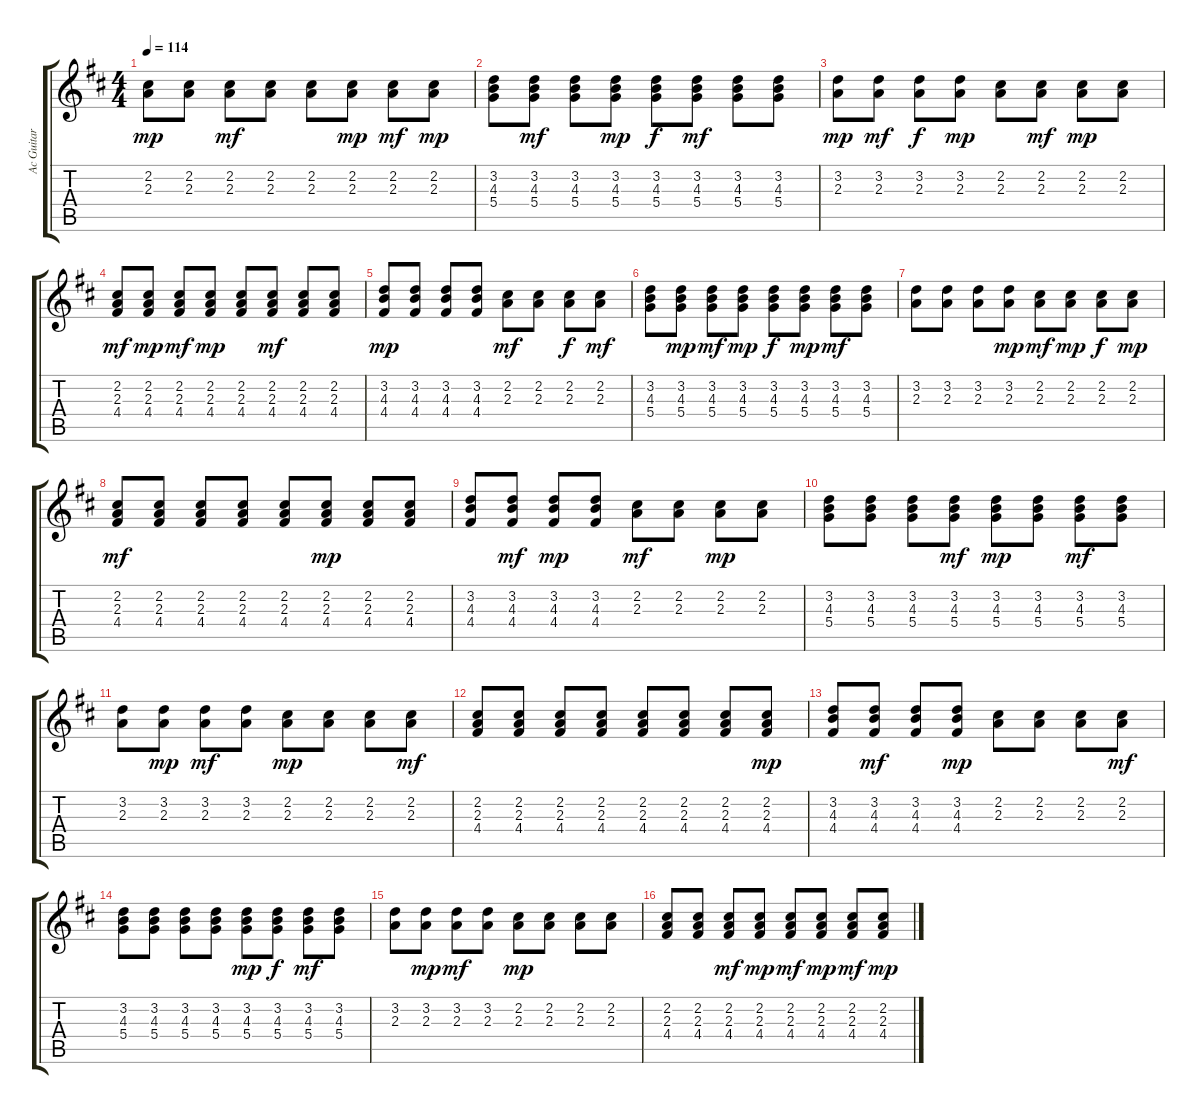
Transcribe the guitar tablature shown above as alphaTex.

\track ("Ac Guitar" "Ac Guitar") {instrument acousticguitarsteel}
\staff {score tabs}
\tuning (E4 B3 G3 D3 A2 E2) {hide}
\ts (4 4)
\tempo 114
\clef g2
\ks d
(2.2 2.3).8{dy mp} (2.2 2.3).8 (2.2 2.3).8{dy mf} (2.2 2.3).8 (2.2 2.3).8 (2.2 2.3).8{dy mp} (2.2 2.3).8{dy mf} (2.2 2.3).8{dy mp} |
(3.2 4.3 5.4).8 (3.2 4.3 5.4).8{dy mf} (3.2 4.3 5.4).8 (3.2 4.3 5.4).8{dy mp} (3.2 4.3 5.4).8{dy f} (3.2 4.3 5.4).8{dy mf} (3.2 4.3 5.4).8 (3.2 4.3 5.4).8 |
(3.2 2.3).8{dy mp} (3.2 2.3).8{dy mf} (3.2 2.3).8{dy f} (3.2 2.3).8{dy mp} (2.2 2.3).8 (2.2 2.3).8{dy mf} (2.2 2.3).8{dy mp} (2.2 2.3).8 |
(2.2 2.3 4.4).8{dy mf} (2.2 2.3 4.4).8{dy mp} (2.2 2.3 4.4).8{dy mf} (2.2 2.3 4.4).8{dy mp} (2.2 2.3 4.4).8 (2.2 2.3 4.4).8{dy mf} (2.2 2.3 4.4).8 (2.2 2.3 4.4).8 |
(3.2 4.3 4.4).8{dy mp} (3.2 4.3 4.4).8 (3.2 4.3 4.4).8 (3.2 4.3 4.4).8 (2.2 2.3).8{dy mf} (2.2 2.3).8 (2.2 2.3).8{dy f} (2.2 2.3).8{dy mf} |
(3.2 4.3 5.4).8 (3.2 4.3 5.4).8{dy mp} (3.2 4.3 5.4).8{dy mf} (3.2 4.3 5.4).8{dy mp} (3.2 4.3 5.4).8{dy f} (3.2 4.3 5.4).8{dy mp} (3.2 4.3 5.4).8{dy mf} (3.2 4.3 5.4).8 |
(3.2 2.3).8 (3.2 2.3).8 (3.2 2.3).8 (3.2 2.3).8{dy mp} (2.2 2.3).8{dy mf} (2.2 2.3).8{dy mp} (2.2 2.3).8{dy f} (2.2 2.3).8{dy mp} |
(2.2 2.3 4.4).8{dy mf} (2.2 2.3 4.4).8 (2.2 2.3 4.4).8 (2.2 2.3 4.4).8 (2.2 2.3 4.4).8 (2.2 2.3 4.4).8{dy mp} (2.2 2.3 4.4).8 (2.2 2.3 4.4).8 |
(3.2 4.3 4.4).8 (3.2 4.3 4.4).8{dy mf} (3.2 4.3 4.4).8{dy mp} (3.2 4.3 4.4).8 (2.2 2.3).8{dy mf} (2.2 2.3).8 (2.2 2.3).8{dy mp} (2.2 2.3).8 |
(3.2 4.3 5.4).8 (3.2 4.3 5.4).8 (3.2 4.3 5.4).8 (3.2 4.3 5.4).8{dy mf} (3.2 4.3 5.4).8{dy mp} (3.2 4.3 5.4).8 (3.2 4.3 5.4).8{dy mf} (3.2 4.3 5.4).8 |
(3.2 2.3).8 (3.2 2.3).8{dy mp} (3.2 2.3).8{dy mf} (3.2 2.3).8 (2.2 2.3).8{dy mp} (2.2 2.3).8 (2.2 2.3).8 (2.2 2.3).8{dy mf} |
(2.2 2.3 4.4).8 (2.2 2.3 4.4).8 (2.2 2.3 4.4).8 (2.2 2.3 4.4).8 (2.2 2.3 4.4).8 (2.2 2.3 4.4).8 (2.2 2.3 4.4).8 (2.2 2.3 4.4).8{dy mp} |
(3.2 4.3 4.4).8 (3.2 4.3 4.4).8{dy mf} (3.2 4.3 4.4).8 (3.2 4.3 4.4).8{dy mp} (2.2 2.3).8 (2.2 2.3).8 (2.2 2.3).8 (2.2 2.3).8{dy mf} |
(3.2 4.3 5.4).8 (3.2 4.3 5.4).8 (3.2 4.3 5.4).8 (3.2 4.3 5.4).8 (3.2 4.3 5.4).8{dy mp} (3.2 4.3 5.4).8{dy f} (3.2 4.3 5.4).8{dy mf} (3.2 4.3 5.4).8 |
(3.2 2.3).8 (3.2 2.3).8{dy mp} (3.2 2.3).8{dy mf} (3.2 2.3).8 (2.2 2.3).8{dy mp} (2.2 2.3).8 (2.2 2.3).8 (2.2 2.3).8 |
(2.2 2.3 4.4).8 (2.2 2.3 4.4).8 (2.2 2.3 4.4).8{dy mf} (2.2 2.3 4.4).8{dy mp} (2.2 2.3 4.4).8{dy mf} (2.2 2.3 4.4).8{dy mp} (2.2 2.3 4.4).8{dy mf} (2.2 2.3 4.4).8{dy mp}
